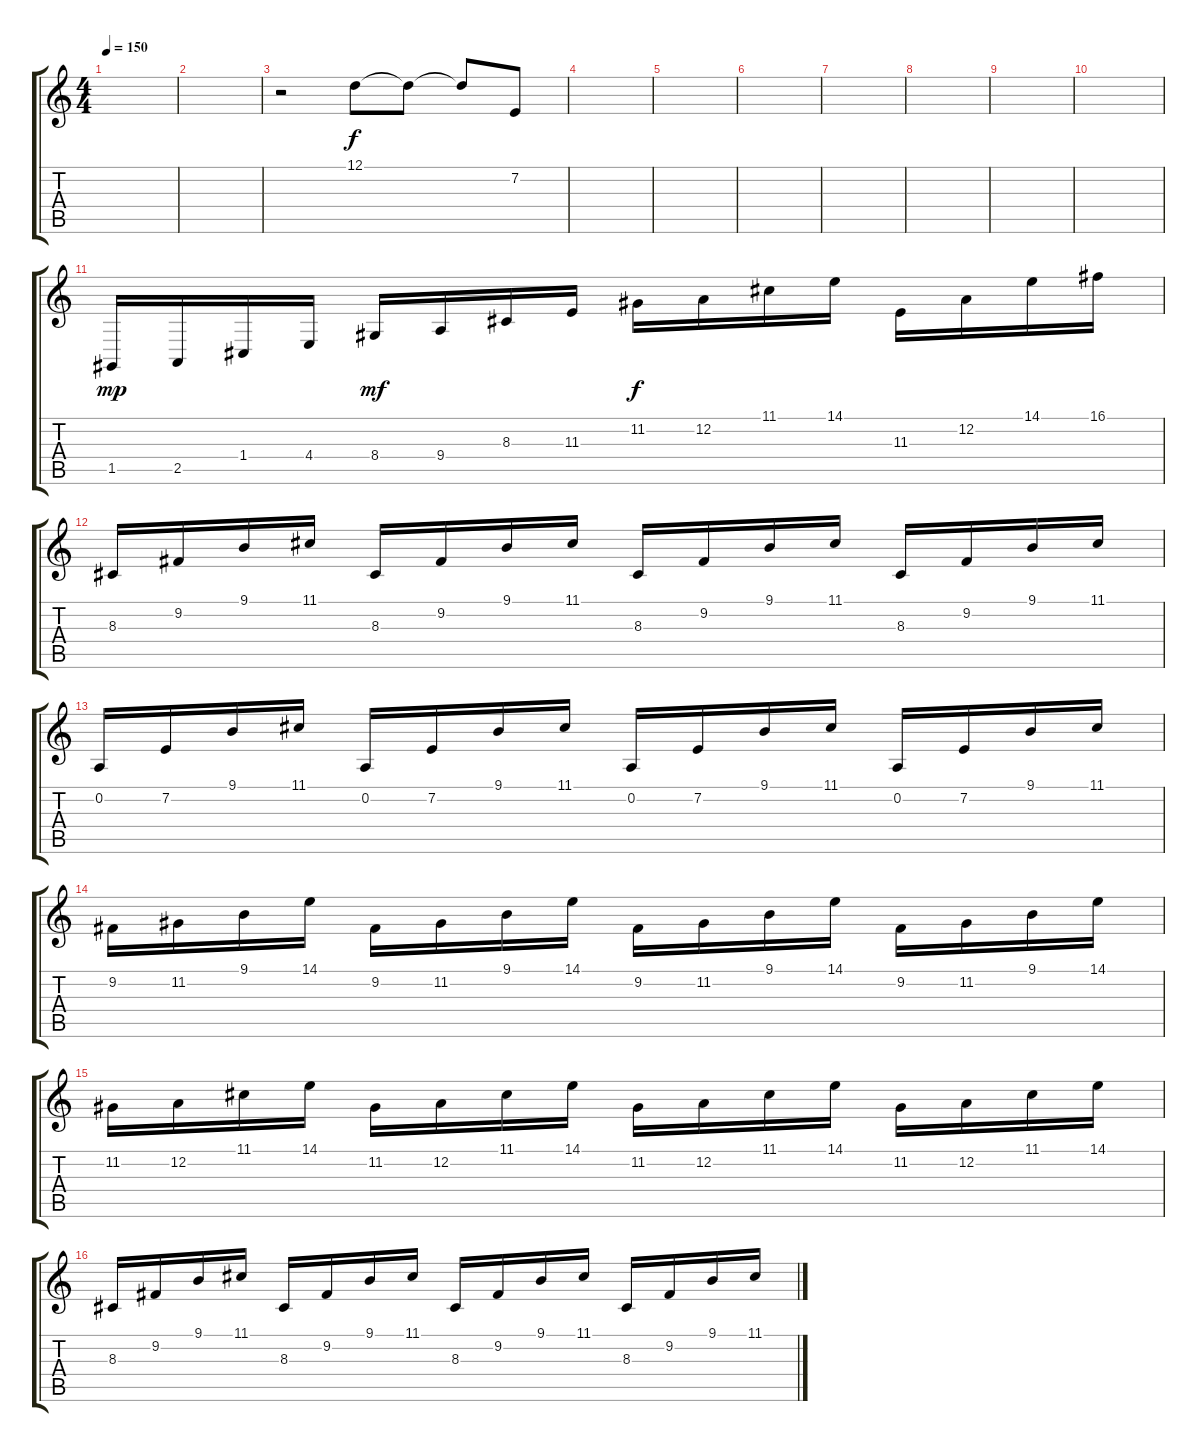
\track "" {instrument orchestralharp}
\staff {score tabs}
\tuning (D4 A3 F3 C3 G2 D2) {hide}
\ts (4 4)
\tempo 150
\clef g2
\ks c
|
|
r.2 12.1.8 12.1{t}.8 12.1{t}.8 7.2.8 |
|
|
|
|
|
|
|
1.5.16{dy mp} 2.5.16 1.4.16 4.4.16 8.4.16{dy mf} 9.4.16 8.3.16 11.3.16 11.2.16{dy f} 12.2.16 11.1.16 14.1.16 11.3.16 12.2.16 14.1.16 16.1.16 |
8.3.16 9.2.16 9.1.16 11.1.16 8.3.16 9.2.16 9.1.16 11.1.16 8.3.16 9.2.16 9.1.16 11.1.16 8.3.16 9.2.16 9.1.16 11.1.16 |
0.2.16 7.2.16 9.1.16 11.1.16 0.2.16 7.2.16 9.1.16 11.1.16 0.2.16 7.2.16 9.1.16 11.1.16 0.2.16 7.2.16 9.1.16 11.1.16 |
9.2.16 11.2.16 9.1.16 14.1.16 9.2.16 11.2.16 9.1.16 14.1.16 9.2.16 11.2.16 9.1.16 14.1.16 9.2.16 11.2.16 9.1.16 14.1.16 |
11.2.16 12.2.16 11.1.16 14.1.16 11.2.16 12.2.16 11.1.16 14.1.16 11.2.16 12.2.16 11.1.16 14.1.16 11.2.16 12.2.16 11.1.16 14.1.16 |
8.3.16 9.2.16 9.1.16 11.1.16 8.3.16 9.2.16 9.1.16 11.1.16 8.3.16 9.2.16 9.1.16 11.1.16 8.3.16 9.2.16 9.1.16 11.1.16
